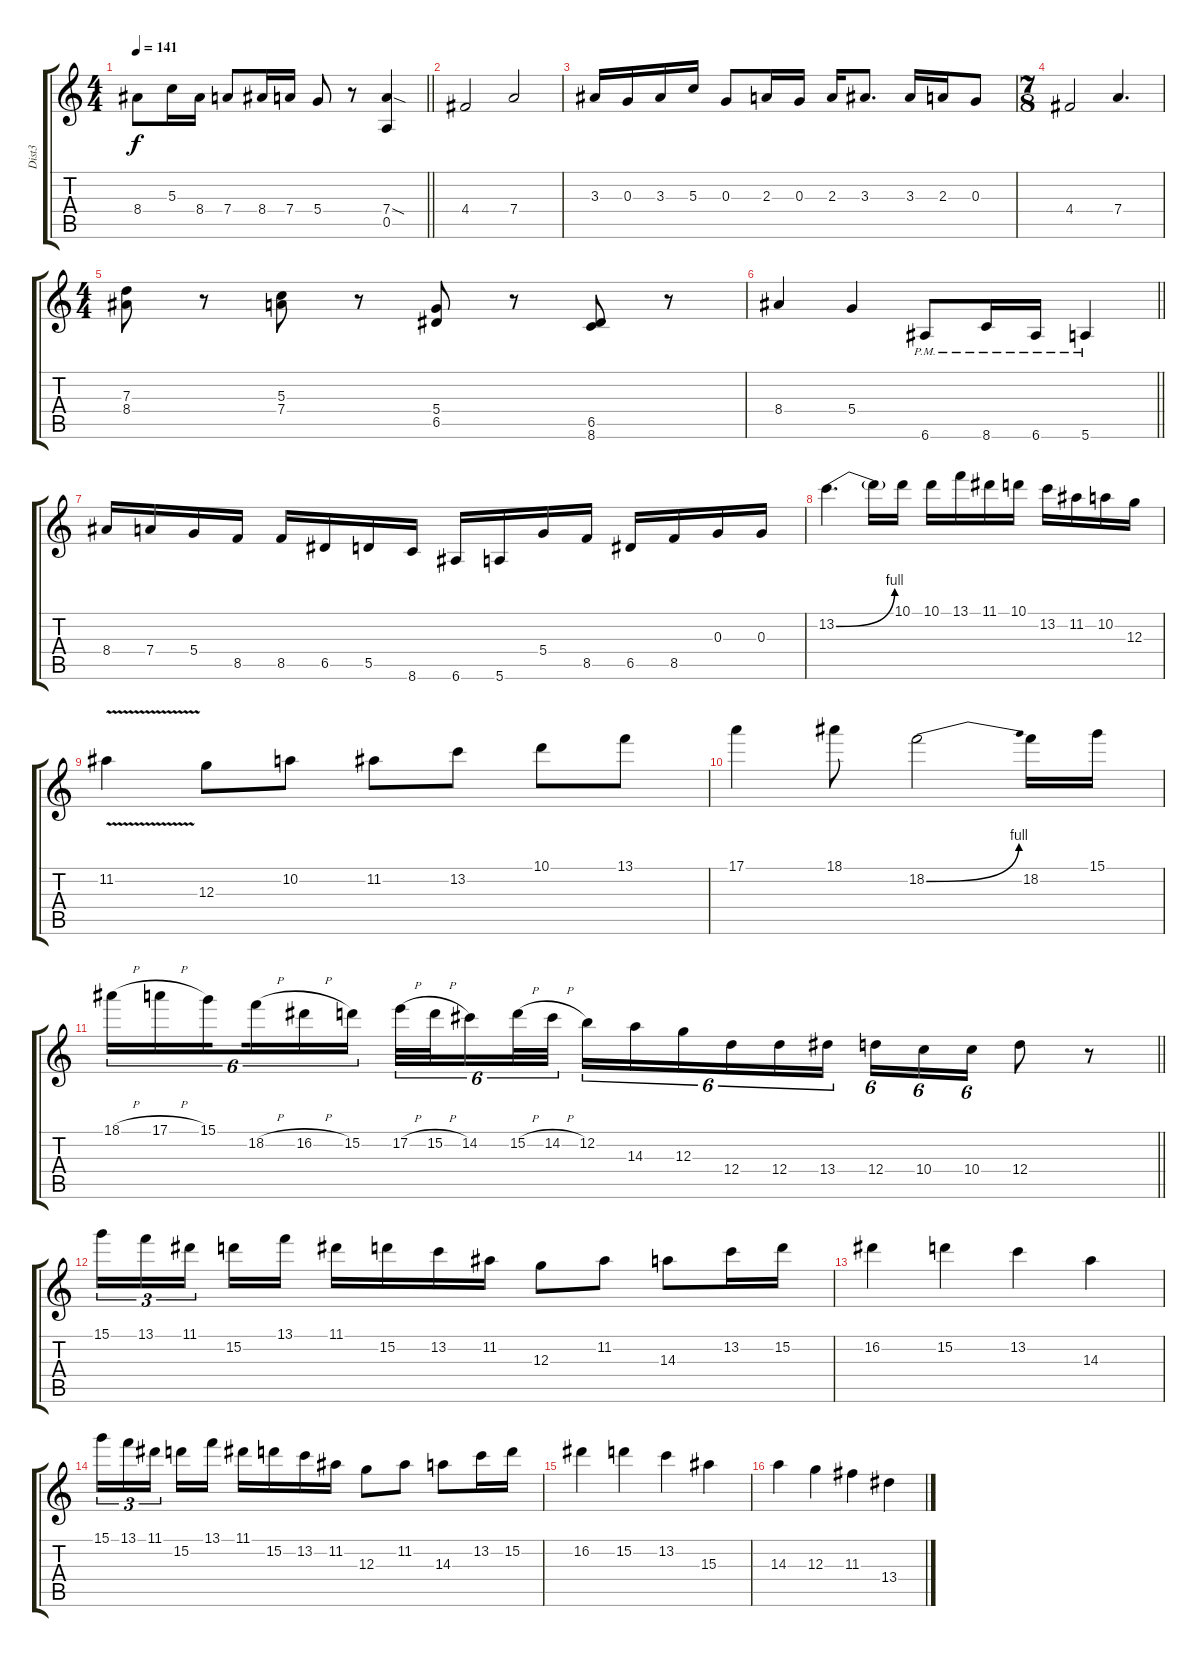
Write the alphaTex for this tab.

\track ("Dist3" "Dist3") {instrument distortionguitar}
\staff {score tabs}
\tuning (E4 B3 G3 D3 A2 E2) {hide}
\ts (4 4)
\tempo 141
\clef g2
\barLineRight lightlight
\ks c
8.4.8{dy f} 5.3.16 8.4.16 7.4.8 8.4.16 7.4.16 5.4.8 r.8 (7.4{sod} 0.5).4 |
\section ("" "")
4.4.2 7.4.2 |
3.3.16 0.3.16 3.3.16 5.3.16 0.3.8 2.3.16 0.3.16 2.3.16 3.3.8{d} 3.3.16 2.3.16 0.3.8 |
\ts (7 8)
4.4.2 7.4.4{d} |
\ts (4 4)
(7.3 8.4).8 r.8 (5.3 7.4).8 r.8 (5.4 6.5).8 r.8 (6.5 8.6).8 r.8 |
\barLineRight lightlight
8.4.4 5.4.4 6.6{pm}.8 8.6{pm}.16 6.6{pm}.16 5.6{pm}.4 |
\section ("" "")
8.4.16 7.4.16 5.4.16 8.5.16 8.5.16 6.5.16 5.5.16 8.6.16 6.6.16 5.6.16 5.4.16 8.5.16 6.5.16 8.5.16 0.3.16 0.3.16 |
13.2{be (bend 0 0 60 4)}.4{d} 13.2{t}.16 10.1.16 10.1.16 13.1.16 11.1.16 10.1.16 13.2.16 11.2.16 10.2.16 12.3.16 |
11.2{v}.4 12.3.8 10.2.8 11.2.8 13.2.8 10.1.8 13.1.8 |
17.1.4 18.1.8 18.2{be (bend 0 0 60 4)}.2 18.2.16 15.1.16 |
\barLineRight lightlight
18.1{h}.16{tu (6 4)} 17.1{h}.16{tu (6 4)} 15.1.16{tu (6 4) beam splitsecondary} 18.2{h}.16{tu (6 4)} 16.2{h}.16{tu (6 4)} 15.2.16{tu (6 4)} 17.2{h}.32{tu (6 4)} 15.2{h}.32{tu (6 4)} 14.2.16{tu (6 4)} 15.2{h}.32{tu (6 4)} 14.2{h}.32{tu (6 4) beam splitsecondary} 12.2.16{tu (6 4)} 14.3.16{tu (6 4)} 12.3.16{tu (6 4)} 12.4.16{tu (6 4)} 12.4.16{tu (6 4)} 13.4.16{tu (6 4) beam splitsecondary} 12.4.16{tu (6 4)} 10.4.16{tu (6 4)} 10.4.16{tu (6 4)} 12.4.8 r.8 |
15.1.16{tu (3 2)} 13.1.16{tu (3 2)} 11.1.16{tu (3 2) beam splitsecondary} 15.2.16 13.1.16 11.1.16 15.2.16 13.2.16 11.2.16 12.3.8 11.2.8 14.3.8 13.2.16 15.2.16 |
16.2.4 15.2.4 13.2.4 14.3.4 |
15.1.16{tu (3 2)} 13.1.16{tu (3 2)} 11.1.16{tu (3 2) beam splitsecondary} 15.2.16 13.1.16 11.1.16 15.2.16 13.2.16 11.2.16 12.3.8 11.2.8 14.3.8 13.2.16 15.2.16 |
16.2.4 15.2.4 13.2.4 15.3.4 |
14.3.4 12.3.4 11.3.4 13.4.4
